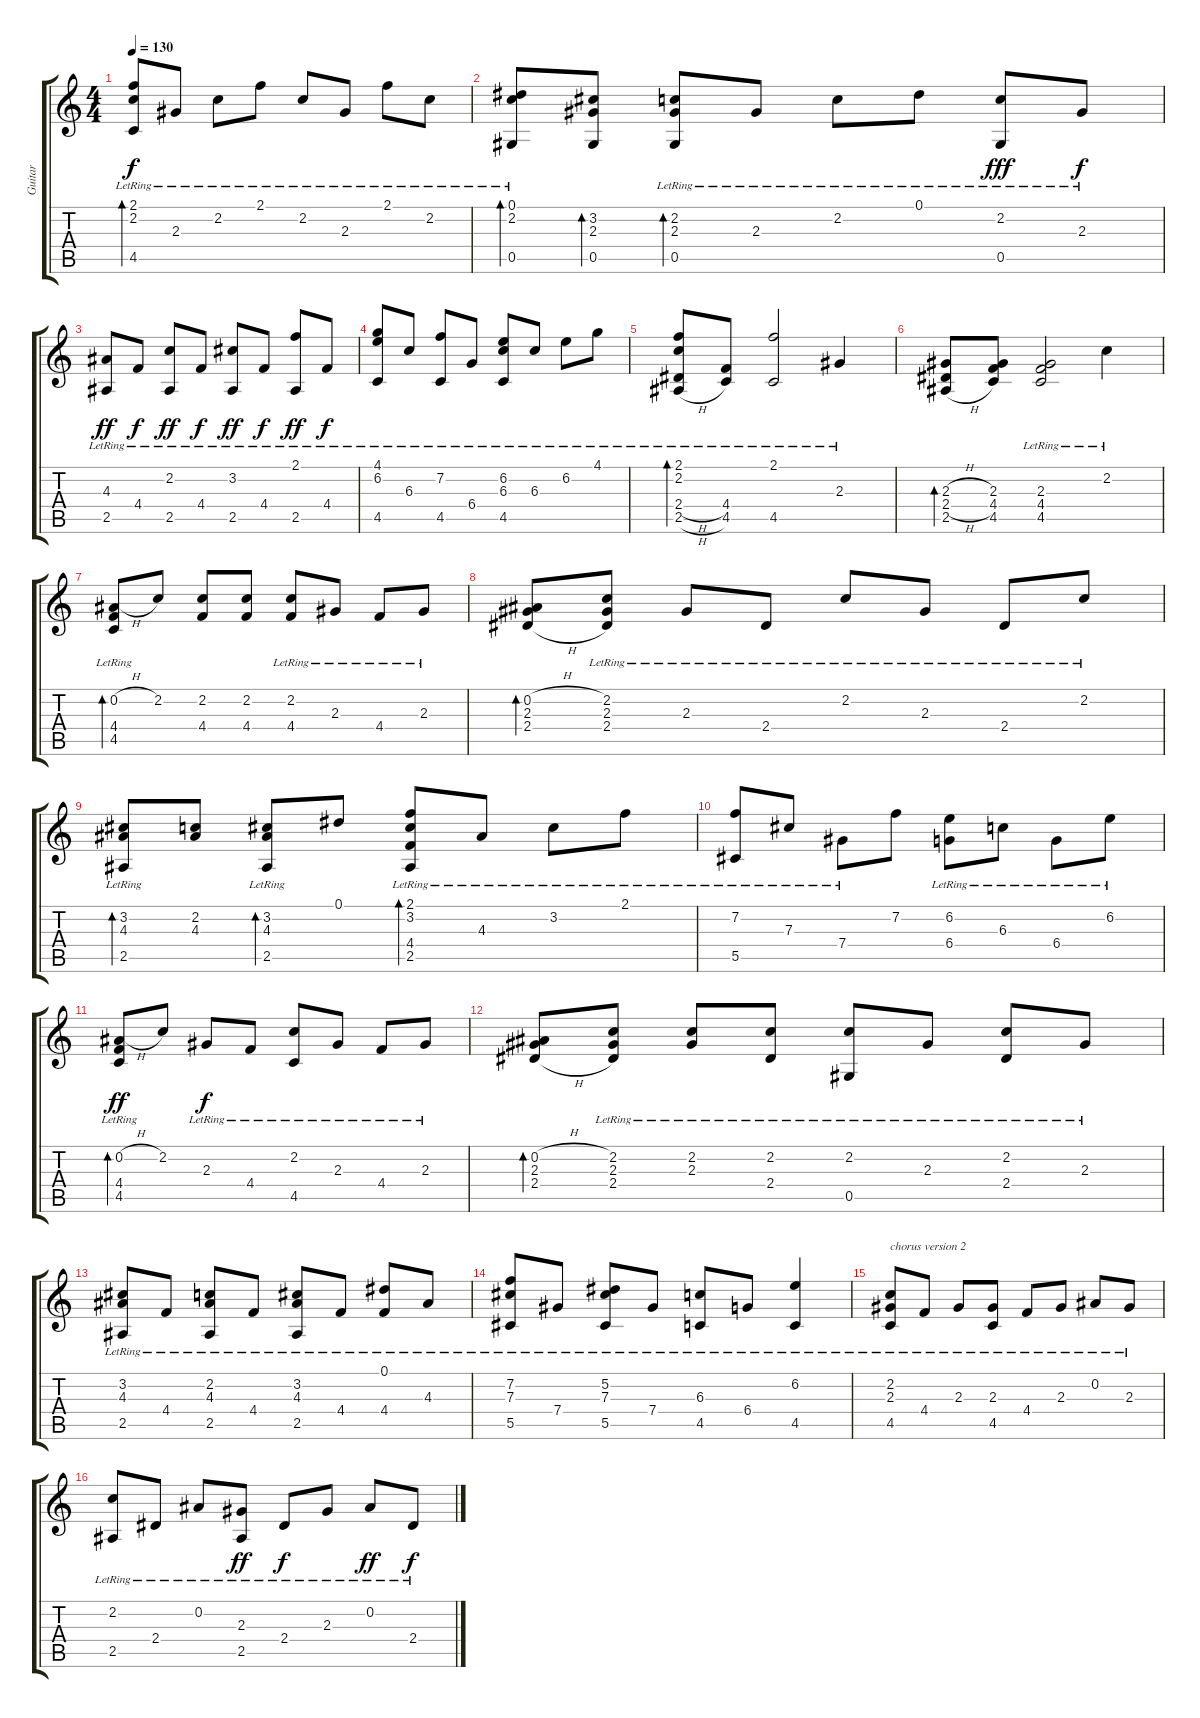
\track ("Guitar" "Guitar") {instrument acousticguitarsteel}
\staff {score tabs}
\tuning (Eb4 Bb3 Gb3 Db3 Ab2 Eb2) {hide}
\ts (4 4)
\tempo 130
\clef g2
\ks c
(2.1{lr} 2.2{lr} 4.5{lr}).8{bd 60 dy f} 2.3{lr}.8 2.2{lr}.8 2.1{lr}.8 2.2{lr}.8 2.3{lr}.8 2.1{lr}.8 2.2{lr}.8 |
(0.1{lr} 2.2 0.5).8{bd 60} (3.2 2.3 0.5).8{bd 60} (2.2{lr} 2.3 0.5{lr}).8{bd 60} 2.3{lr}.8 2.2{lr}.8 0.1{lr}.8 (2.2{lr} 0.5{lr}).8{dy fff} 2.3{lr}.8{dy f} |
(4.3{lr} 2.5{lr}).8{dy ff} 4.4{lr}.8{dy f} (2.2{lr} 2.5{lr}).8{dy ff} 4.4{lr}.8{dy f} (3.2{lr} 2.5{lr}).8{dy ff} 4.4{lr}.8{dy f} (2.1{lr} 2.5{lr}).8{dy ff} 4.4{lr}.8{dy f} |
(4.1{lr} 6.2{lr} 4.5{lr}).8 6.3{lr}.8 (7.2{lr} 4.5{lr}).8 6.4{lr}.8 (6.2{lr} 6.3 4.5{lr}).8 6.3{lr}.8 6.2{lr}.8 4.1{lr}.8 |
(2.1{lr} 2.2{lr} 2.4{h} 2.5{h}).8{bd 120} (4.4{lr} 4.5{lr}).8 (2.1{lr} 4.5{lr}).2 2.3{lr}.4 |
(2.3{h} 2.4{h} 2.5{h}).8{bd 240} (2.3 4.4 4.5).8 (2.3{lr} 4.4{lr} 4.5{lr}).2 2.2{lr}.4 |
(0.2{h} 4.4{lr} 4.5{lr}).8{bd 120} 2.2.8 (2.2 4.4).8 (2.2 4.4).8 (2.2{lr} 4.4{lr}).8 2.3{lr}.8 4.4{lr}.8 2.3{lr}.8 |
(0.2{h} 2.3{h} 2.4{h}).8{bd 60} (2.2{lr} 2.3{lr} 2.4{lr}).8 2.3{lr}.8 2.4{lr}.8 2.2{lr}.8 2.3{lr}.8 2.4{lr}.8 2.2{lr}.8 |
(3.2 4.3{lr} 2.5{lr}).8{bd 60} (2.2 4.3).8 (3.2{lr} 4.3{lr} 2.5{lr}).8{bd 60} 0.1.8 (2.1{lr} 3.2{lr} 4.4{lr} 2.5{lr}).8{bd 60} 4.3{lr}.8 3.2{lr}.8 2.1{lr}.8 |
(7.2{lr} 5.5{lr}).8 7.3{lr}.8 7.4{lr}.8 7.2.8 (6.2{lr} 6.4{lr}).8 6.3{lr}.8 6.4{lr}.8 6.2{lr}.8 |
(0.2{h} 4.4{lr} 4.5{lr}).8{bd 120 dy ff} 2.2.8 2.3{lr}.8{dy f} 4.4{lr}.8 (2.2{lr} 4.5{lr}).8 2.3{lr}.8 4.4{lr}.8 2.3{lr}.8 |
(0.2{h} 2.3{h} 2.4{h}).8{bd 60} (2.2{lr} 2.3{lr} 2.4{lr}).8 (2.2 2.3{lr}).8 (2.2 2.4{lr}).8 (2.2{lr} 0.5{lr}).8 2.3{lr}.8 (2.2{lr} 2.4{lr}).8 2.3{lr}.8 |
(3.2{lr} 4.3{lr} 2.5{lr}).8 4.4{lr}.8 (2.2{lr} 4.3{lr} 2.5{lr}).8 4.4{lr}.8 (3.2{lr} 4.3{lr} 2.5{lr}).8 4.4{lr}.8 (0.1{lr} 4.4{lr}).8 4.3{lr}.8 |
(7.2{lr} 7.3{lr} 5.5{lr}).8 7.4{lr}.8 (5.2{lr} 7.3{lr} 5.5{lr}).8 7.4{lr}.8 (6.3{lr} 4.5{lr}).8 6.4{lr}.8 (6.2{lr} 4.5{lr}).4 |
(2.2{lr} 2.3{lr} 4.5{lr}).8{txt "chorus version 2"} 4.4{lr}.8 2.3{lr}.8 (2.3{lr} 4.5{lr}).8 4.4{lr}.8 2.3{lr}.8 0.2{lr}.8 2.3{lr}.8 |
(2.2{lr} 2.5{lr}).8 2.4{lr}.8 0.2{lr}.8 (2.3{lr} 2.5{lr}).8{dy ff} 2.4{lr}.8{dy f} 2.3{lr}.8 0.2{lr}.8{dy ff} 2.4{lr}.8{dy f}
